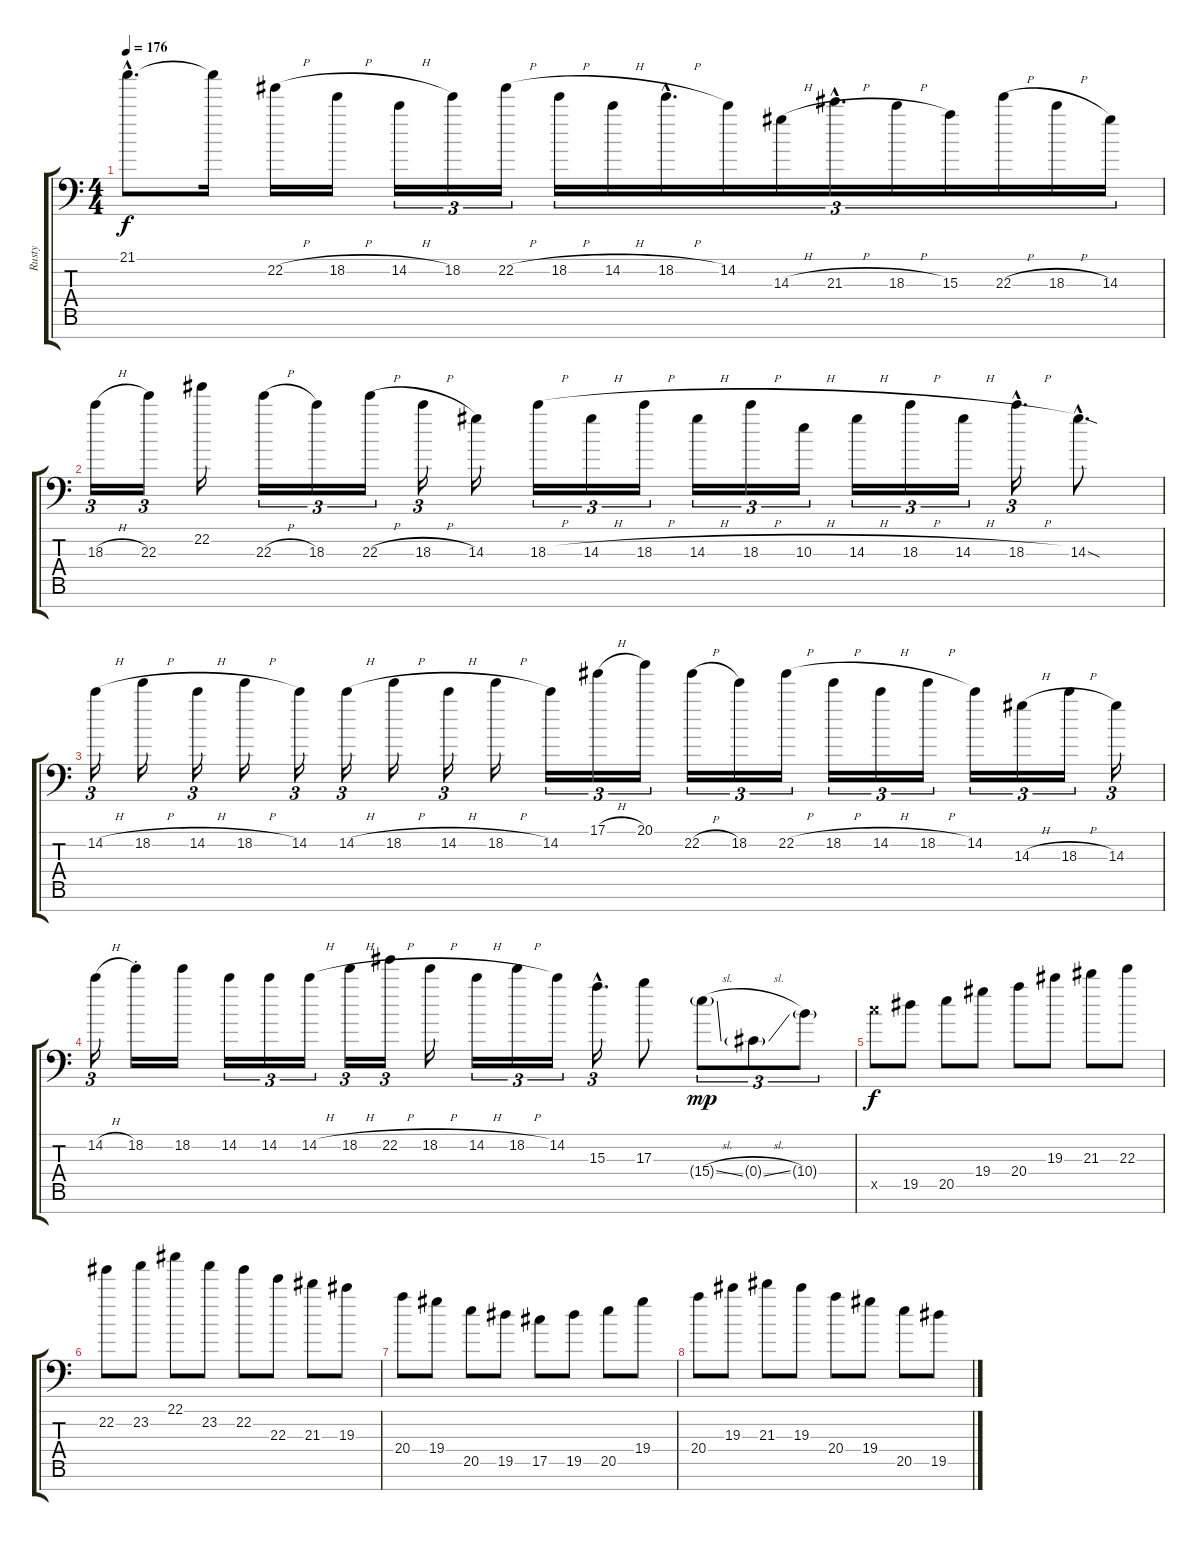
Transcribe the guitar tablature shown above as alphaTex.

\track ("Rusty" "Rusty") {instrument distortionguitar}
\staff {score tabs}
\tuning (Eb4 Bb3 Gb3 Db3 Ab2 Eb2 Bb1) {hide}
\ts (4 4)
\tempo 176
\clef f4
\ks c
21.1{hac t}.8{d dy f} 21.1{t}.16 22.2{h}.16 18.2{h}.16 14.2{h}.16{tu (3 2)} 18.2.16{tu (3 2)} 22.2{h}.16{tu (3 2)} 18.2{h}.16{tu (3 2)} 14.2{h}.16{tu (3 2)} 18.2{h hac}.16{d tu (3 2)} 14.2.16{tu (3 2)} 14.3{h}.16{tu (3 2)} 21.3{h hac}.16{d tu (3 2)} 18.3{h}.16{tu (3 2)} 15.3.16{tu (3 2)} 22.3{h}.16{tu (3 2)} 18.3{h}.16{tu (3 2)} 14.3.16{tu (3 2)} |
18.3{h}.16{tu (3 2)} 22.3.16{tu (3 2)} 22.2.16 22.3{h}.16{tu (3 2)} 18.3.16{tu (3 2)} 22.3{h}.16{tu (3 2)} 18.3{h}.16{tu (3 2)} 14.3.16 18.3{h}.16{tu (3 2)} 14.3{h}.16{tu (3 2)} 18.3{h}.16{tu (3 2)} 14.3{h}.16{tu (3 2)} 18.3{h}.16{tu (3 2)} 10.3{h}.16{tu (3 2)} 14.3{h}.16{tu (3 2)} 18.3{h}.16{tu (3 2)} 14.3{h}.16{tu (3 2)} 18.3{h hac}.16{d tu (3 2)} 14.3{sod hac}.8{d} |
14.2{h}.16{tu (3 2)} 18.2{h}.16 14.2{h}.16{tu (3 2)} 18.2{h}.16 14.2.16{tu (3 2)} 14.2{h}.16{tu (3 2)} 18.2{h}.16 14.2{h}.16{tu (3 2)} 18.2{h}.16 14.2.16{tu (3 2)} 17.1{h}.16{tu (3 2)} 20.1.16{tu (3 2)} 22.2{h}.16{tu (3 2)} 18.2.16{tu (3 2)} 22.2{h}.16{tu (3 2)} 18.2{h}.16{tu (3 2)} 14.2{h}.16{tu (3 2)} 18.2{h}.16{tu (3 2)} 14.2.16{tu (3 2)} 14.3{h}.16{tu (3 2)} 18.3{h}.16{tu (3 2)} 14.3.16{tu (3 2)} |
14.2{h}.16{tu (3 2)} 18.2{st}.16 18.2.16 14.2.16{tu (3 2)} 14.2.16{tu (3 2)} 14.2{h}.16{tu (3 2)} 18.2{h}.16{tu (3 2)} 22.2{h}.16{tu (3 2)} 18.2{h}.16 14.2{h}.16{tu (3 2)} 18.2{h}.16{tu (3 2)} 14.2.16{tu (3 2)} 15.3{hac}.16{d tu (3 2)} 17.3.8 15.4{sl g}.8{tu (3 2) dy mp} 0.4{sl g}.8{tu (3 2)} 10.4{g}.8{tu (3 2)} |
16.5{x}.8{dy f} 19.5.8 20.5.8 19.4.8 20.4.8 19.3.8 21.3.8 22.3.8 |
22.2.8 23.2.8 22.1.8 23.2.8 22.2.8 22.3.8 21.3.8 19.3.8 |
20.4.8 19.4.8 20.5.8 19.5.8 17.5.8 19.5.8 20.5.8 19.4.8 |
20.4.8 19.3.8 21.3.8 19.3.8 20.4.8 19.4.8 20.5.8 19.5.8
